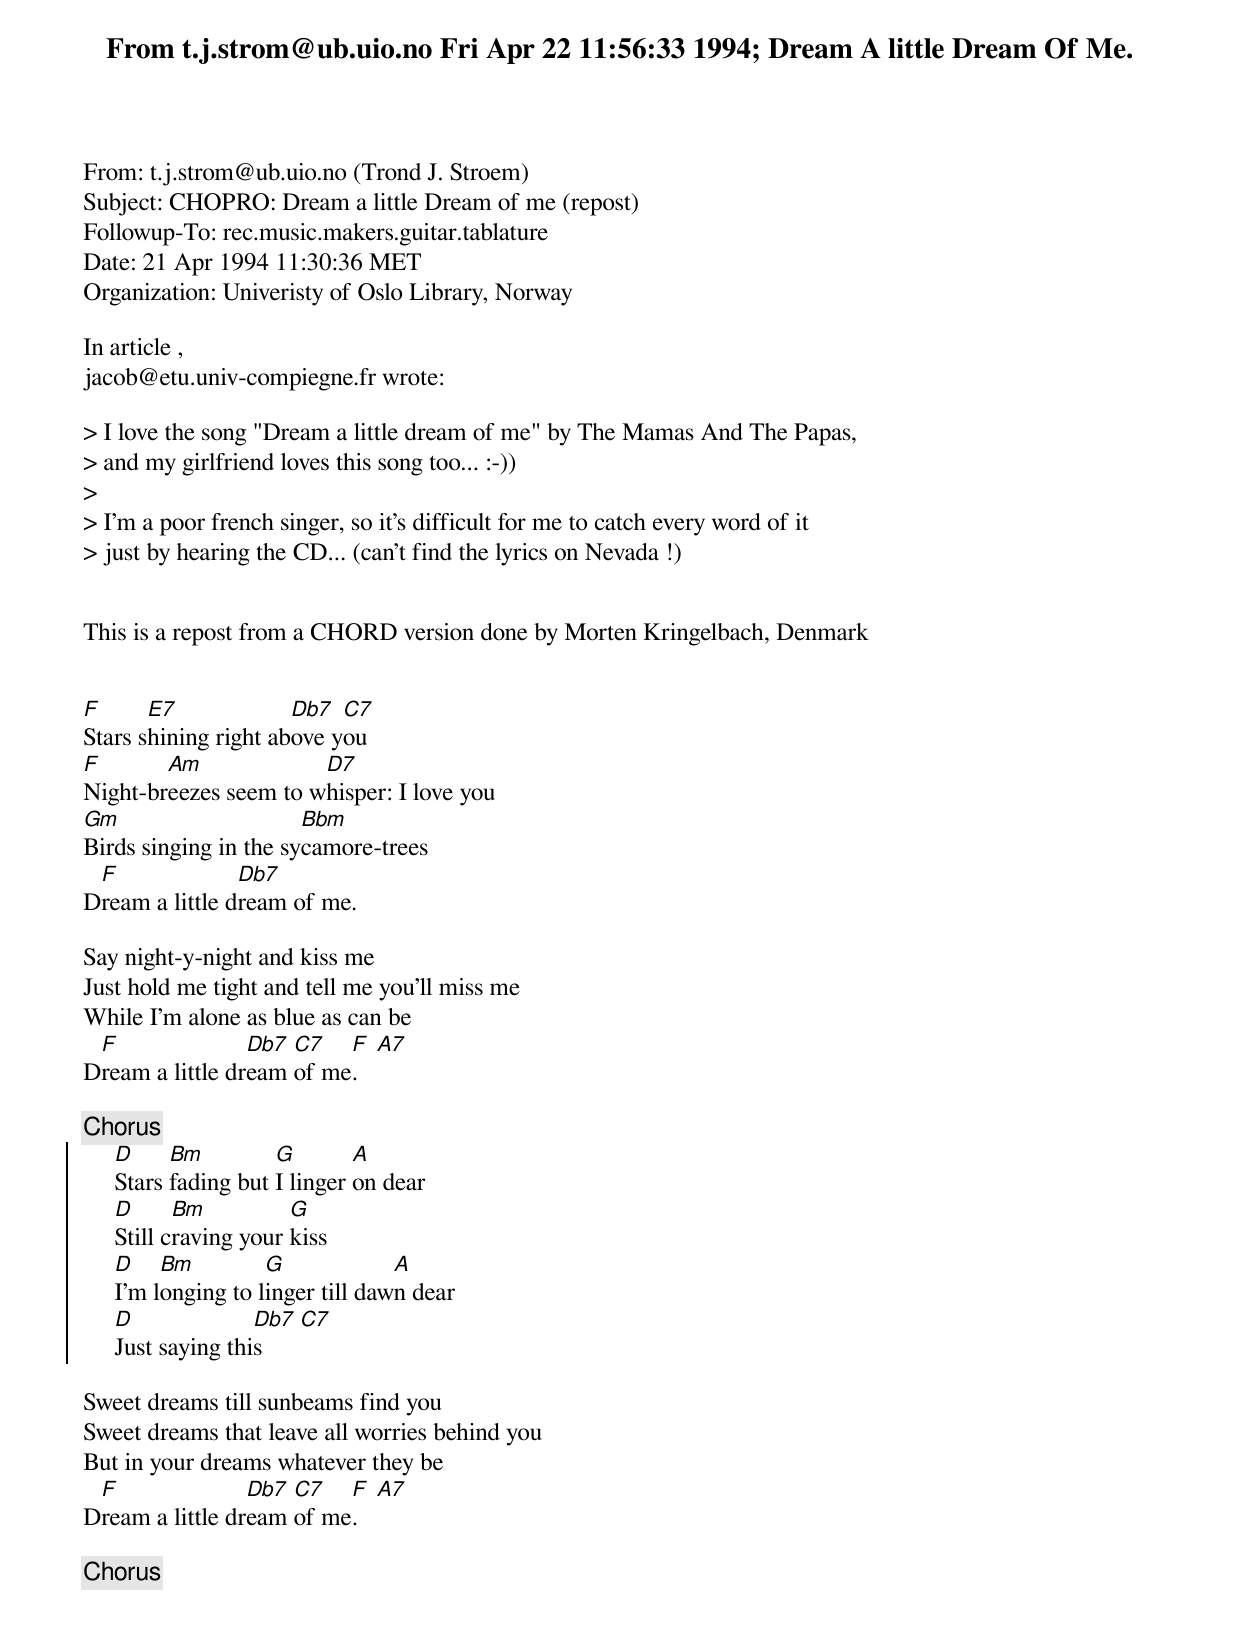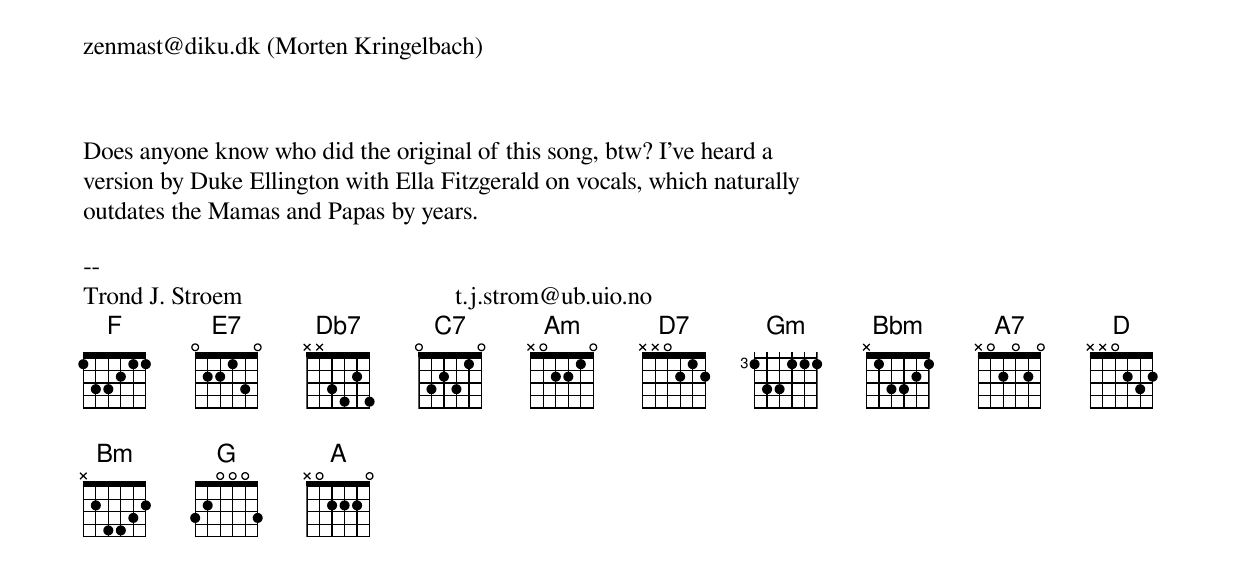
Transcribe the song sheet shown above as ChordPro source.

From t.j.strom@ub.uio.no Fri Apr 22 11:56:33 1994
From: t.j.strom@ub.uio.no (Trond J. Stroem)
Subject: CHOPRO: Dream a little Dream of me (repost)
Followup-To: rec.music.makers.guitar.tablature
Date: 21 Apr 1994 11:30:36 MET
Organization: Univeristy of Oslo Library, Norway

In article <1994Apr21.111245.1@etu.univ-compiegne.fr>,
jacob@etu.univ-compiegne.fr wrote:

> I love the song "Dream a little dream of me" by The Mamas And The Papas,
> and my girlfriend loves this song too... :-))
>
> I'm a poor french singer, so it's difficult for me to catch every word of it
> just by hearing the CD... (can't find the lyrics on Nevada !)


This is a repost from a CHORD version done by Morten Kringelbach, Denmark

{t:Dream A little Dream Of Me.}

[F]Stars s[E7]hining right ab[Db7]ove y[C7]ou
[F]Night-br[Am]eezes seem to w[D7]hisper: I love you
[Gm]Birds singing in the sy[Bbm]camore-trees
D[F]ream a little d[Db7]ream of me.

Say night-y-night and kiss me
Just hold me tight and tell me you'll miss me
While I'm alone as blue as can be
D[F]ream a little dr[Db7]eam [C7]of me[F].   [A7]

{c:Chorus}
{soc}
     [D]Stars [Bm]fading but [G]I linger [A]on dear
     [D]Still c[Bm]raving your [G]kiss
     [D]I'm l[Bm]onging to l[G]inger till daw[A]n dear
     [D]Just saying thi[Db7]s      [C7]
{eoc}

Sweet dreams till sunbeams find you
Sweet dreams that leave all worries behind you
But in your dreams whatever they be
D[F]ream a little dr[Db7]eam [C7]of me[F].   [A7]

{c:Chorus}


zenmast@diku.dk (Morten Kringelbach)



Does anyone know who did the original of this song, btw? I've heard a
version by Duke Ellington with Ella Fitzgerald on vocals, which naturally
outdates the Mamas and Papas by years.

--
Trond J. Stroem                                  t.j.strom@ub.uio.no
